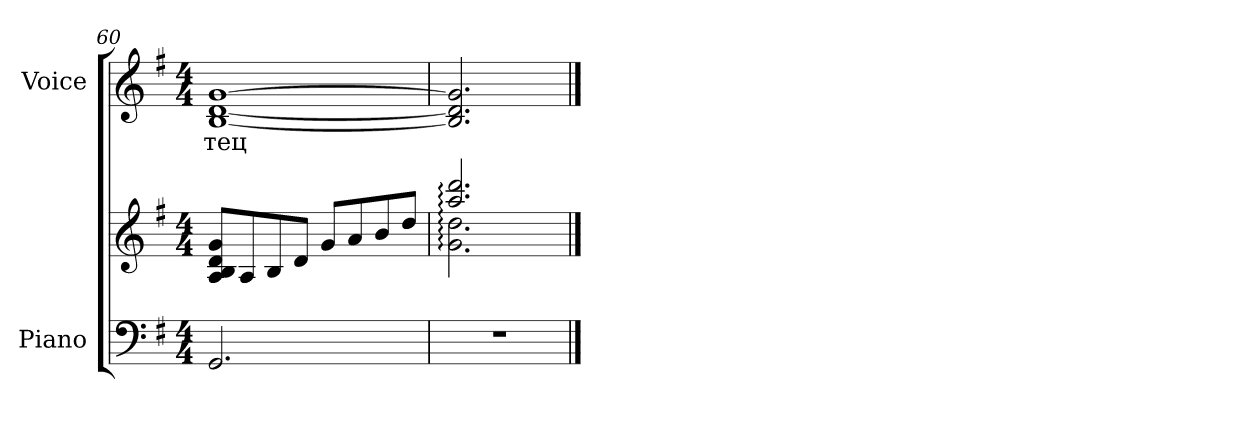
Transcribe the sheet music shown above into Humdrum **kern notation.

**kern	**kern	**kern	**text
*part2	*part2	*part1	*part1
*staff3	*staff2	*staff1	*staff1
*I"Piano	*	*I"Voice	*
*I'Pno.	*	*I'Voice	*
*clefF4	*clefG2	*clefG2	*
*k[f#]	*k[f#]	*k[f#]	*
*G:	*G:	*G:	*
*M4/4	*M4/4	*M4/4	*
=60	=60	=60	=60
!	!	!	!LO:LY:b:color=#000000
2.GGi/	8Ai/ 8Bi 8di 8giL	[<1Bi [<1di [>1gi	-тец
.	8Ai/	.	.
.	8Bi/	.	.
.	8di/J	.	.
.	8gi/L	.	.
.	8ai/	.	.
4ryy	8bi/	.	.
.	8ddi/J	.	.
=61	=61	=61	=61
*	*^	*	*
1r	2.aai/: 2.dddi:	2.gi\: 2.ddi:	2.Bi/] 2.di] 2.gi]	.
.	4ryy	4ryy	4ryy	.
*	*v	*v	*	*
==	==	==	==
*-	*-	*-	*-
